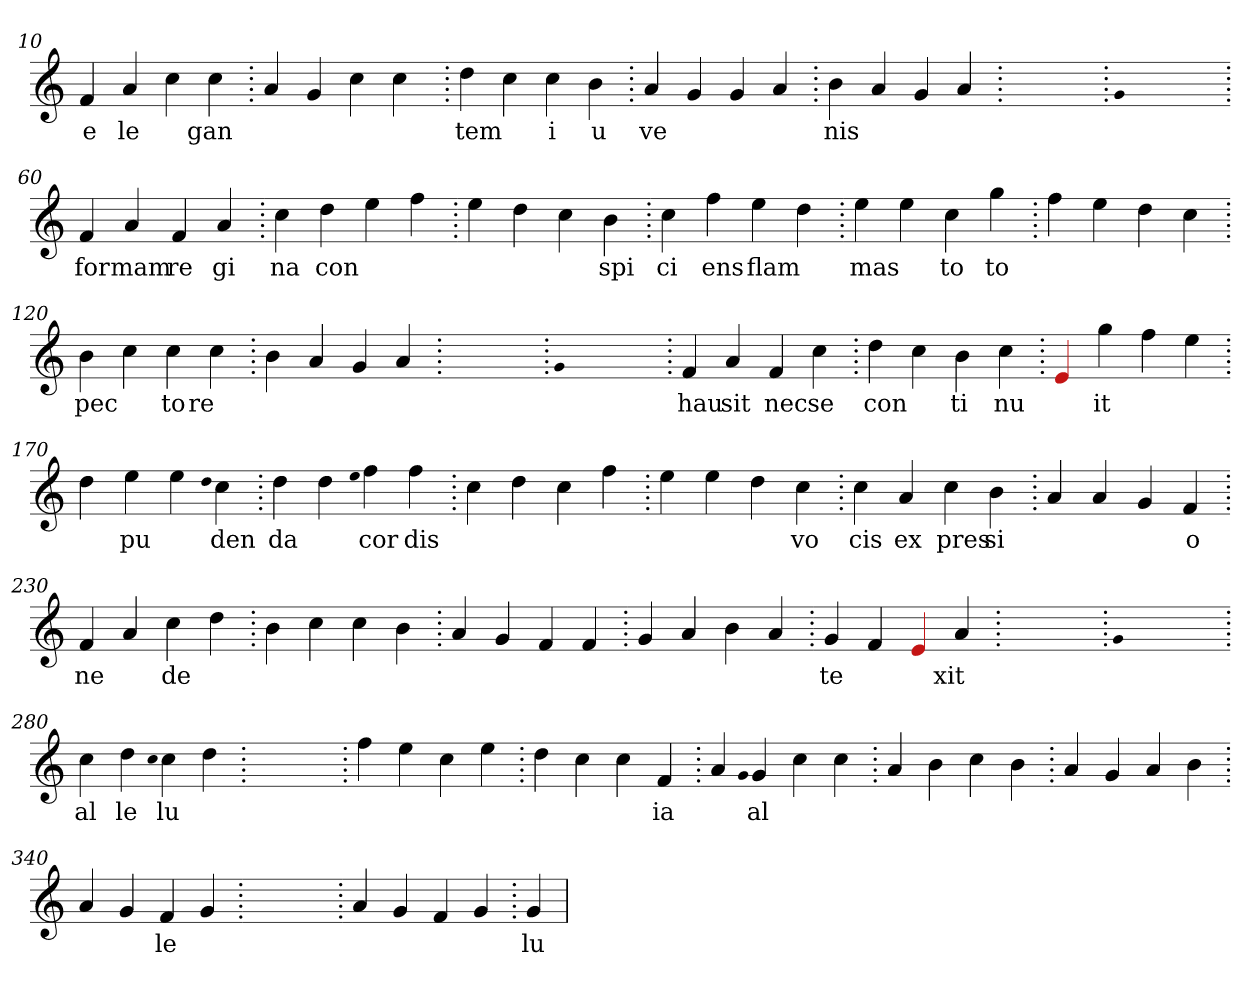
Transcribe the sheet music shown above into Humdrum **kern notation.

**kern	**text
*part1	*part1
*staff1	*staff1
*clefG2	*
=10.	=10.
4f	e
4a	le
4cc	.
4cc	gan
=20.	=20.
4a	.
4g	.
4cc	.
4cc	.
=30.	=30.
4dd	tem
4cc	.
4cc	i
4b	u
=40.	=40.
4a	ve
4g	.
4g	.
4a	.
=50.	=50.
4b	nis
4a	.
4g	.
4a	.
=60.	=60.
1ryy	.
=60.	=60.
qqg	.
1ryy	.
=60.	=60.
4f	for
4a	mam
4f	re
4a	gi
=70.	=70.
4cc	na
4dd	con
4ee	.
4ff	.
=80.	=80.
4ee	.
4dd	.
4cc	.
4b	spi
=90.	=90.
4cc	ci
4ff	ens
4ee	flam
4dd	.
=100.	=100.
4ee	mas
4ee	.
4cc	to
4gg	to
=110.	=110.
4ff	.
4ee	.
4dd	.
4cc	.
=120.	=120.
4b	pec
4cc	.
4cc	to
4cc	re
=130.	=130.
4b	.
4a	.
4g	.
4a	.
=140.	=140.
1ryy	.
=140.	=140.
qqg	.
1ryy	.
=140.	=140.
4f	hau
4a	sit
4f	nec
4cc	se
=150.	=150.
4dd	con
4cc	.
4b	ti
4cc	nu
=160.	=160.
4Re	.
4gg	it
4ff	.
4ee	.
=170.	=170.
4dd	.
4ee	pu
4ee	.
qqdd	.
4cc	den
=180.	=180.
4dd	da
4dd	.
qqee	.
4ff	cor
4ff	dis
=190.	=190.
4cc	.
4dd	.
4cc	.
4ff	.
=200.	=200.
4ee	.
4ee	.
4dd	.
4cc	vo
=210.	=210.
4cc	cis
4a	ex
4cc	pres
4b	si
=220.	=220.
4a	.
4a	.
4g	.
4f	o
=230.	=230.
4f	ne
4a	.
4cc	de
4dd	.
=240.	=240.
4b	.
4cc	.
4cc	.
4b	.
=250.	=250.
4a	.
4g	.
4f	.
4f	.
=260.	=260.
4g	.
4a	.
4b	.
4a	.
=270.	=270.
4g	te
4f	.
4Re	.
4a	xit
=280.	=280.
1ryy	.
=280.	=280.
qqg	.
1ryy	.
=280.	=280.
4cc	al
4dd	le
qqcc	.
4cc	lu
4dd	.
=290.	=290.
1ryy	.
=290.	=290.
4ff	.
4ee	.
4cc	.
4ee	.
=300.	=300.
4dd	.
4cc	.
4cc	.
4f	ia
=310.	=310.
4a	.
qqg	.
4g	al
4cc	.
4cc	.
=320.	=320.
4a	.
4b	.
4cc	.
4b	.
=330.	=330.
4a	.
4g	.
4a	.
4b	.
=340.	=340.
4a	.
4g	.
4f	le
4g	.
=350.	=350.
1ryy	.
=350.	=350.
4a	.
4g	.
4f	.
4g	.
=360.	=360.
4g	lu
=	=
*-	*-
